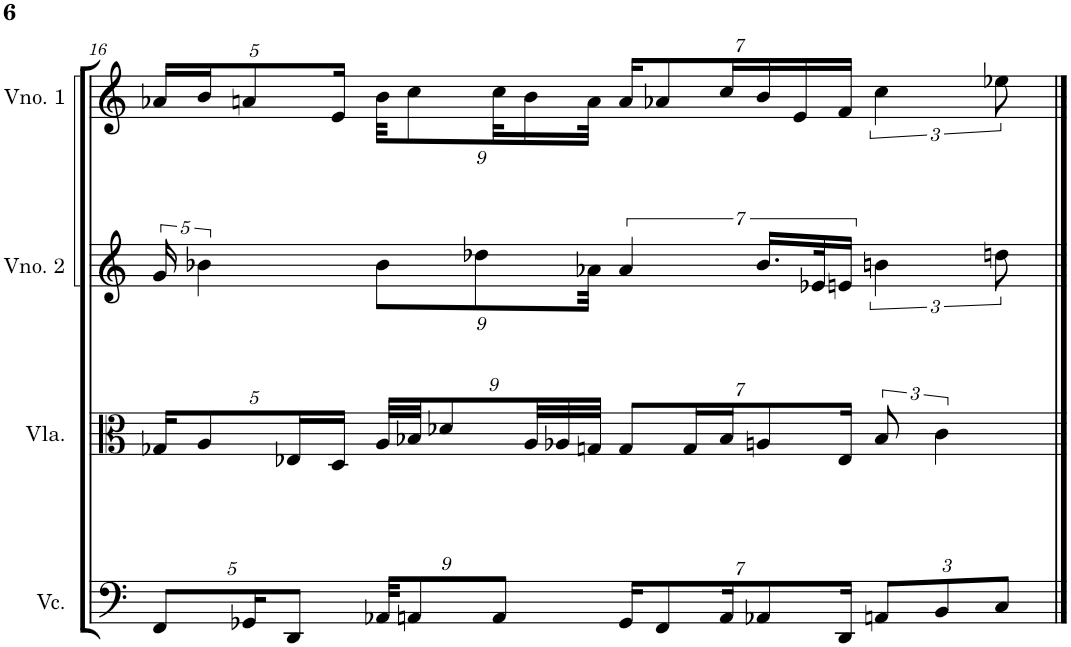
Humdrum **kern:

**kern	**kern	**kern	**kern
*part4	*part3	*part2	*part1
*staff4	*staff3	*staff2	*staff1
*I"Violoncelo	*I"Viola	*I"Violino 2	*I"Violino 1
*I'Vc.	*I'Vla.	*I'Vno. 2	*I'Vno. 1
!!LO:PB:g=z
*clefF4	*clefC3	*clefG2	*clefG2
*k[]	*k[]	*k[]	*k[]
*M4/4	*M4/4	*M4/4	*M4/4
*Xbrackettup	*Xbrackettup	*	*Xbrackettup
=16	=16	=16	=16
10FF/L	20G-X/KL	20g/	20a-X/LL
.	10A/	5b-X\	20b/J
20GG-X/K	.	.	10an/
10DD/J	20E-X/L	.	.
.	20D/JJ	.	20e/Jk
*	*	*Xbrackettup	*
36AA-X/KKL	36A/LLL	9b-\L	36b\KKL
9AAn/	36B-X/JJ	.	9cc\
.	9d-X/	.	.
.	.	9dd-X\	.
9AA/J	.	.	36cc\KL
.	36A/LL	.	18b\
.	36A-X/	.	.
.	36Gn/JJJ	36a-X\Jkk	36a\JJk
*	*	*brackettup	*
28GG-/KL	14G/L	7a-/	28a/KL
14FF/	.	.	14a-X/
.	28G/L	.	.
28AA/K	28B-/J	.	28cc/L
14AA-X/	14An/	28.b-/LL	28b/
.	.	.	28e/
.	.	56e-X/K	.
28DD/Jk	28E-/Jk	28en/JJ	28f/JJ
*	*brackettup	*	*brackettup
12AAn/L	12B-/	6bn\	6cc\
12BB/	6c\	.	.
12C/J	.	12ddn\	12ee-X\
==	==	==	==
*-	*-	*-	*-
